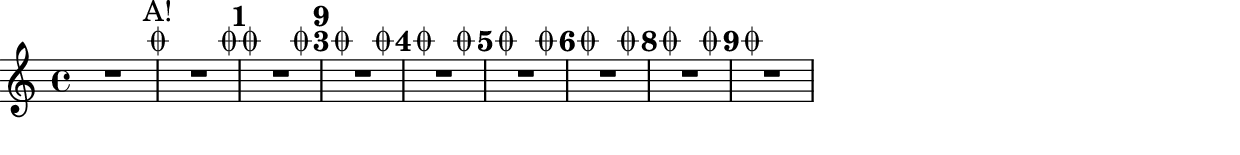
%% Generated by lilypond-book
%% Options: [exampleindent=10.16\mm,indent=0\mm,line-width=160\mm]
\include "lilypond-book-preamble.ly"


% ****************************************************************
% Start cut-&-pastable-section
% ****************************************************************

#(ly:set-option 'eps-box-padding 3.000000)



\paper {
  indent = 0\mm
  line-width = 160\mm
  % offset the left padding, also add 1mm as lilypond creates cropped
  % images with a little space on the right
  line-width = #(- line-width (* mm  3.000000) (* mm 1))
}

\layout {
  
}




% ****************************************************************
% ly snippet:
% ****************************************************************
\sourcefilename "/lilypond-2.24.3/input/regression/mark-tracking-conflict-default-coda-mark.ly"
\sourcefileline 0
\version "2.23.6"
#(ly:set-option 'warning-as-error #t)

\header {
  texidoc = "LilyPond issues warnings when @code{\\codaMark \\default}
conflicts with certain other simultaneous marks, and engraves only the
first.

Coda marks 1 to@tie{}3 should appear with various rehearsal marks.
Coda marks 4 to@tie{}6, 8, and@tie{}9 should appear alone."
}

\layout {
  \context {
    \Score
    rehearsalMarkFormatter = #format-mark-numbers
  }
}

\parallelMusic upper,lower {
  R1 \codaMark \default |
  R1 \mark "A!" |

  R1 \codaMark \default |
  R1 \mark \default |

  R1 \codaMark \default |
  R1 \mark 9 |

  R1 \codaMark \default |
  R1 \segnoMark \default |
  #(ly:expect-warning (ly:translate-cpp-warning-scheme
                       "conflict with event: `%s'") "coda-mark-event")
  #(ly:expect-warning (ly:translate-cpp-warning-scheme
                       "discarding event: `%s'") "segno-mark-event")

  R1 \codaMark \default |
  R1 \segnoMark 9 |
  #(ly:expect-warning (ly:translate-cpp-warning-scheme
                       "conflict with event: `%s'") "coda-mark-event")
  #(ly:expect-warning (ly:translate-cpp-warning-scheme
                       "discarding event: `%s'") "segno-mark-event")

  R1 \codaMark \default |
  R1 \codaMark \default |
  %% no warning

  R1 \codaMark \default |
  R1 \codaMark 8 |
  %% no warning

  R1 \codaMark \default |
  R1 \sectionLabel "Coda" |
  #(ly:expect-warning (ly:translate-cpp-warning-scheme
                       "conflict with event: `%s'") "coda-mark-event")
  #(ly:expect-warning (ly:translate-cpp-warning-scheme
                       "discarding event: `%s'") "section-label-event")

  R1 |
  R1 |
}

\new Staff <<
  \new Voice \upper
  \new Voice \lower
>>



% ****************************************************************
% end ly snippet
% ****************************************************************
